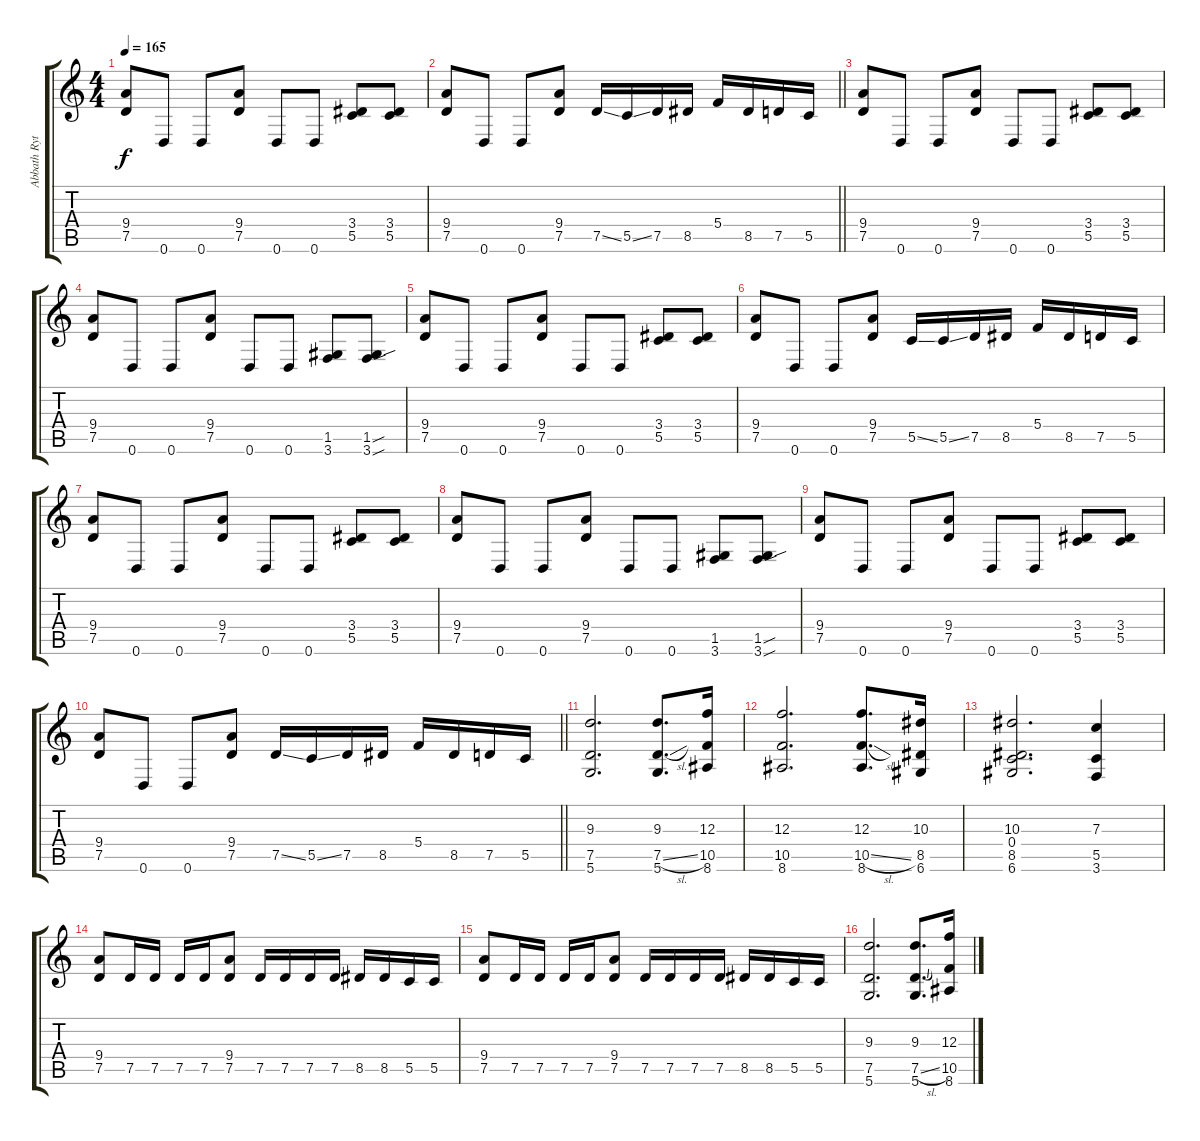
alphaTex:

\track ("Abbath Rythm Guitar" "Abbath Ryt") {instrument distortionguitar}
\staff {score tabs}
\tuning (D4 A3 F3 C3 G2 D2) {hide}
\ts (4 4)
\tempo 165
\clef g2
\ks c
(9.4 7.5).8{dy f} 0.6.8 0.6.8 (9.4 7.5).8 0.6.8 0.6.8 (3.4 5.5).8 (3.4 5.5).8 |
\barLineRight lightlight
(9.4 7.5).8 0.6.8 0.6.8 (9.4 7.5).8 7.5{ss}.16 5.5{ss}.16 7.5.16 8.5.16 5.4.16 8.5.16 7.5.16 5.5.16 |
(9.4 7.5).8 0.6.8 0.6.8 (9.4 7.5).8 0.6.8 0.6.8 (3.4 5.5).8 (3.4 5.5).8 |
(9.4 7.5).8 0.6.8 0.6.8 (9.4 7.5).8 0.6.8 0.6.8 (1.5 3.6).8 (1.5{sou} 3.6{sou}).8 |
(9.4 7.5).8 0.6.8 0.6.8 (9.4 7.5).8 0.6.8 0.6.8 (3.4 5.5).8 (3.4 5.5).8 |
(9.4 7.5).8 0.6.8 0.6.8 (9.4 7.5).8 5.5{ss}.16 5.5{ss}.16 7.5.16 8.5.16 5.4.16 8.5.16 7.5.16 5.5.16 |
(9.4 7.5).8 0.6.8 0.6.8 (9.4 7.5).8 0.6.8 0.6.8 (3.4 5.5).8 (3.4 5.5).8 |
(9.4 7.5).8 0.6.8 0.6.8 (9.4 7.5).8 0.6.8 0.6.8 (1.5 3.6).8 (1.5{sou} 3.6{sou}).8 |
(9.4 7.5).8 0.6.8 0.6.8 (9.4 7.5).8 0.6.8 0.6.8 (3.4 5.5).8 (3.4 5.5).8 |
\barLineRight lightlight
(9.4 7.5).8 0.6.8 0.6.8 (9.4 7.5).8 7.5{ss}.16 5.5{ss}.16 7.5.16 8.5.16 5.4.16 8.5.16 7.5.16 5.5.16 |
(9.3 7.5 5.6).2{d} (9.3 7.5{sl} 5.6).8{d} (12.3 10.5 8.6).16 |
(12.3 10.5 8.6).2{d} (12.3 10.5{sl} 8.6).8{d} (10.3 8.5 6.6).16 |
(10.3 0.4 8.5 6.6).2{d} (7.3 5.5 3.6).4 |
(9.4 7.5).8 7.5.16 7.5.16 7.5.16 7.5.16 (9.4 7.5).8 7.5.16 7.5.16 7.5.16 7.5.16 8.5.16 8.5.16 5.5.16 5.5.16 |
(9.4 7.5).8 7.5.16 7.5.16 7.5.16 7.5.16 (9.4 7.5).8 7.5.16 7.5.16 7.5.16 7.5.16 8.5.16 8.5.16 5.5.16 5.5.16 |
(9.3 7.5 5.6).2{d} (9.3 7.5{sl} 5.6).8{d} (12.3 10.5 8.6).16
